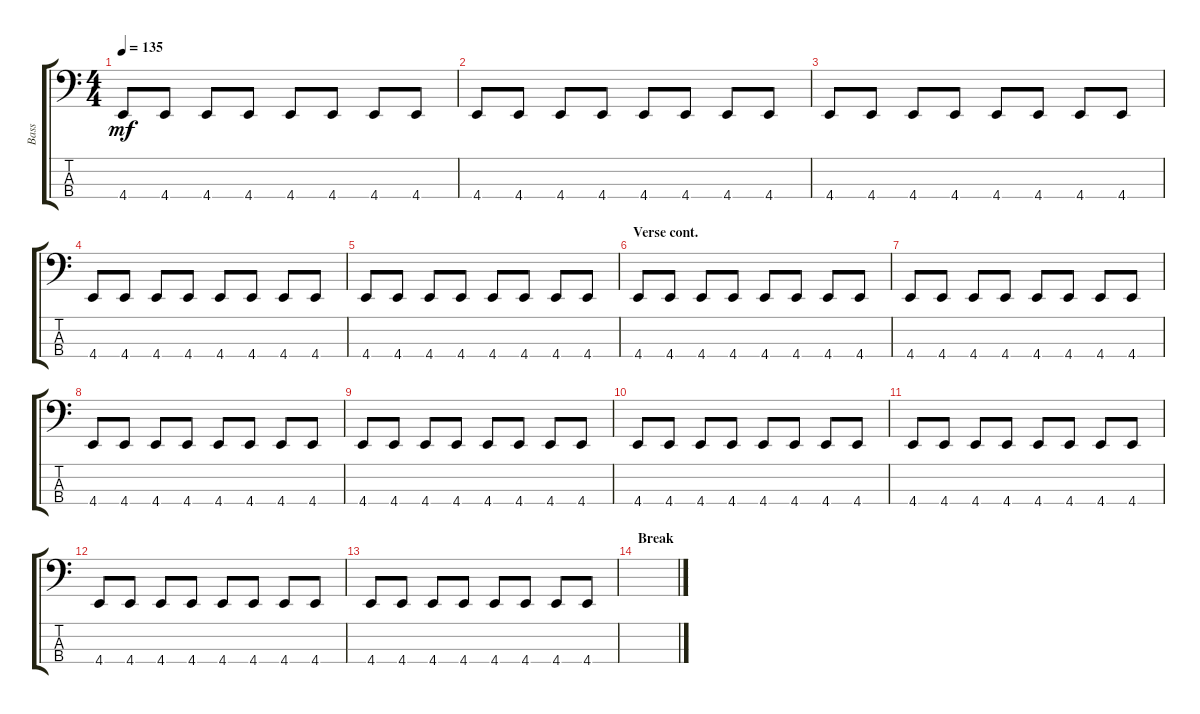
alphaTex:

\track ("Bass" "Bass") {instrument electricbassfinger}
\staff {score tabs}
\tuning (F2 C2 G1 C1) {hide}
\ts (4 4)
\tempo 135
\clef f4
\ks c
4.4.8{dy mf} 4.4.8 4.4.8 4.4.8 4.4.8 4.4.8 4.4.8 4.4.8 |
4.4.8 4.4.8 4.4.8 4.4.8 4.4.8 4.4.8 4.4.8 4.4.8 |
4.4.8 4.4.8 4.4.8 4.4.8 4.4.8 4.4.8 4.4.8 4.4.8 |
4.4.8 4.4.8 4.4.8 4.4.8 4.4.8 4.4.8 4.4.8 4.4.8 |
4.4.8 4.4.8 4.4.8 4.4.8 4.4.8 4.4.8 4.4.8 4.4.8 |
\section ("" "Verse cont.")
4.4.8 4.4.8 4.4.8 4.4.8 4.4.8 4.4.8 4.4.8 4.4.8 |
4.4.8 4.4.8 4.4.8 4.4.8 4.4.8 4.4.8 4.4.8 4.4.8 |
4.4.8 4.4.8 4.4.8 4.4.8 4.4.8 4.4.8 4.4.8 4.4.8 |
4.4.8 4.4.8 4.4.8 4.4.8 4.4.8 4.4.8 4.4.8 4.4.8 |
4.4.8 4.4.8 4.4.8 4.4.8 4.4.8 4.4.8 4.4.8 4.4.8 |
4.4.8 4.4.8 4.4.8 4.4.8 4.4.8 4.4.8 4.4.8 4.4.8 |
4.4.8 4.4.8 4.4.8 4.4.8 4.4.8 4.4.8 4.4.8 4.4.8 |
4.4.8 4.4.8 4.4.8 4.4.8 4.4.8 4.4.8 4.4.8 4.4.8 |
\section ("" "Break")
